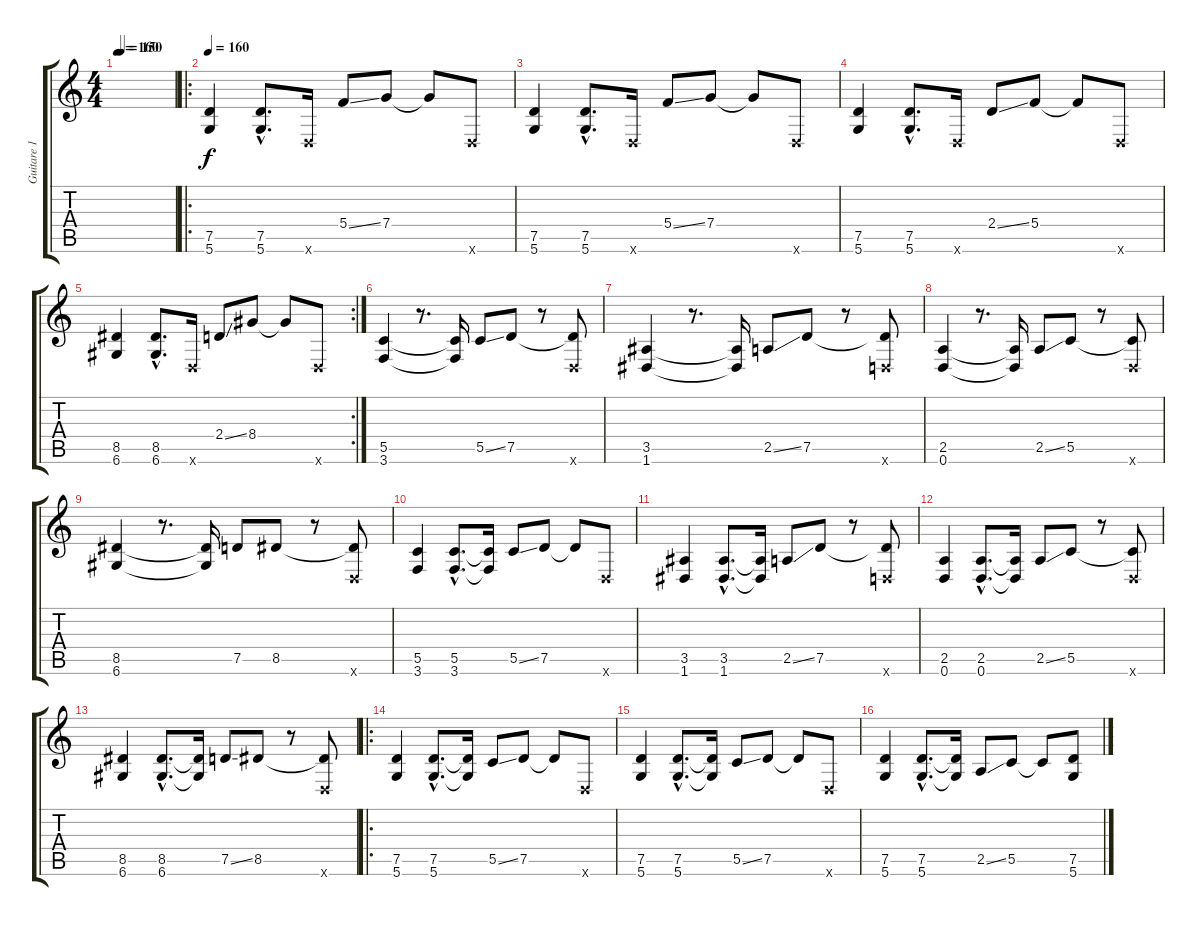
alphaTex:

\track ("Guitare 1" "Guitare 1") {instrument distortionguitar}
\staff {score tabs}
\tuning (D4 A3 F3 C3 G2 D2) {hide}
\ts (4 4)
\tempo 160
\tempo 125
\tempo (150 0.0625)
\tempo 160
\clef g2
\ks c
|
\ro
\tempo 160
(7.5 5.6).4 (7.5{hac} 5.6{hac}).8{d} 0.6{x}.16 5.4{ss}.8 7.4.8 7.4{t}.8 0.6{x}.8 |
(7.5 5.6).4 (7.5{hac} 5.6{hac}).8{d} 0.6{x}.16 5.4{ss}.8 7.4.8 7.4{t}.8 0.6{x}.8 |
(7.5 5.6).4 (7.5{hac} 5.6{hac}).8{d} 0.6{x}.16 2.4{ss}.8 5.4.8 5.4{t}.8 0.6{x}.8 |
\rc 2
(8.5 6.6).4 (8.5{hac} 6.6{hac}).8{d} 0.6{x}.16 2.4{ss}.8 8.4.8 8.4{t}.8 0.6{x}.8 |
(5.5 3.6).4 r.8{d} (5.5{t} 3.6{t}).16 5.5{ss}.8 7.5.8 r.8 (7.5{t} 0.6{x}).8 |
(3.5 1.6).4 r.8{d} (3.5{t} 1.6{t}).16 2.5{ss}.8 7.5.8 r.8 (7.5{t} 0.6{x}).8 |
(2.5 0.6).4 r.8{d} (2.5{t} 0.6{t}).16 2.5{ss}.8 5.5.8 r.8 (5.5{t} 0.6{x}).8 |
(8.5 6.6).4 r.8{d} (8.5{t} 6.6{t}).16 7.5.8 8.5.8 r.8 (8.5{t} 0.6{x}).8 |
(5.5 3.6).4 (5.5{hac} 3.6{hac}).8{d} (5.5{t} 3.6{t}).16 5.5{ss}.8 7.5.8 7.5{t}.8 0.6{x}.8 |
(3.5 1.6).4 (3.5{hac} 1.6{hac}).8{d} (3.5{t} 1.6{t}).16 2.5{ss}.8 7.5.8 r.8 (7.5{t} 0.6{x}).8 |
(2.5 0.6).4 (2.5{hac} 0.6{hac}).8{d} (2.5{t} 0.6{t}).16 2.5{ss}.8 5.5.8 r.8 (5.5{t} 0.6{x}).8 |
(8.5 6.6).4 (8.5{hac} 6.6{hac}).8{d} (8.5{t} 6.6{t}).16 7.5{ss}.8 8.5.8 r.8 (8.5{t} 0.6{x}).8 |
\ro
(7.5 5.6).4 (7.5{hac} 5.6{hac}).8{d} (7.5{t} 5.6{t}).16 5.5{ss}.8 7.5.8 7.5{t}.8 0.6{x}.8 |
(7.5 5.6).4 (7.5{hac} 5.6{hac}).8{d} (7.5{t} 5.6{t}).16 5.5{ss}.8 7.5.8 7.5{t}.8 0.6{x}.8 |
(7.5 5.6).4 (7.5{hac} 5.6{hac}).8{d} (7.5{t} 5.6{t}).16 2.5{ss}.8 5.5.8 5.5{t}.8 (7.5 5.6).8
